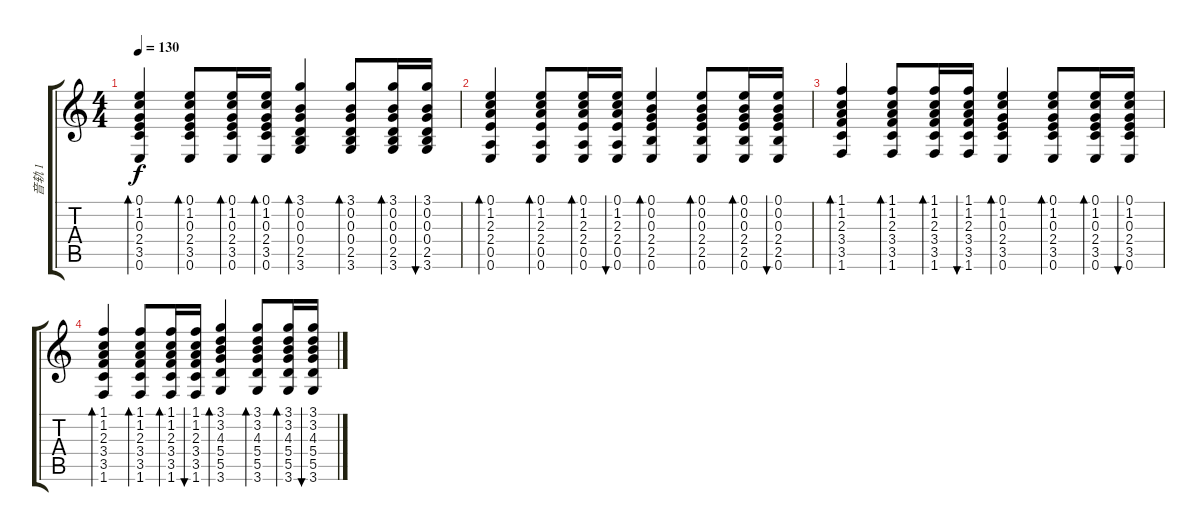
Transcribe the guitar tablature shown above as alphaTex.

\track ("音轨 1" "音轨 1") {instrument acousticguitarnylon}
\staff {score tabs}
\tuning (E4 B3 G3 D3 A2 E2) {hide}
\ts (4 4)
\tempo 130
\clef g2
\ks c
(0.1 1.2 0.3 2.4 3.5 0.6).4{bd 30 dy f instrument acousticguitarnylon} (0.1 1.2 0.3 2.4 3.5 0.6).8{bd 30} (0.1 1.2 0.3 2.4 3.5 0.6).16{bd 30} (0.1 1.2 0.3 2.4 3.5 0.6).16{bd 30} (3.1 0.2 0.3 0.4 2.5 3.6).4{bd 30} (3.1 0.2 0.3 0.4 2.5 3.6).8{bd 30} (3.1 0.2 0.3 0.4 2.5 3.6).16{bd 30} (3.1 0.2 0.3 0.4 2.5 3.6).16{bu 30} |
(0.1 1.2 2.3 2.4 0.5 0.6).4{bd 30} (0.1 1.2 2.3 2.4 0.5 0.6).8{bd 30} (0.1 1.2 2.3 2.4 0.5 0.6).16{bd 30} (0.1 1.2 2.3 2.4 0.5 0.6).16{bu 30} (0.1 0.2 0.3 2.4 2.5 0.6).4{bd 30} (0.1 0.2 0.3 2.4 2.5 0.6).8{bd 30} (0.1 0.2 0.3 2.4 2.5 0.6).16{bd 30} (0.1 0.2 0.3 2.4 2.5 0.6).16{bu 30} |
(1.1 1.2 2.3 3.4 3.5 1.6).4{bd 30} (1.1 1.2 2.3 3.4 3.5 1.6).8{bd 30} (1.1 1.2 2.3 3.4 3.5 1.6).16{bd 30} (1.1 1.2 2.3 3.4 3.5 1.6).16{bu 30} (0.1 1.2 0.3 2.4 3.5 0.6).4{bd 30} (0.1 1.2 0.3 2.4 3.5 0.6).8{bd 30} (0.1 1.2 0.3 2.4 3.5 0.6).16{bd 30} (0.1 1.2 0.3 2.4 3.5 0.6).16{bu 30} |
(1.1 1.2 2.3 3.4 3.5 1.6).4{bd 30} (1.1 1.2 2.3 3.4 3.5 1.6).8{bd 30} (1.1 1.2 2.3 3.4 3.5 1.6).16{bd 30} (1.1 1.2 2.3 3.4 3.5 1.6).16{bu 30} (3.1 3.2 4.3 5.4 5.5 3.6).4{bd 30} (3.1 3.2 4.3 5.4 5.5 3.6).8{bd 30} (3.1 3.2 4.3 5.4 5.5 3.6).16{bd 30} (3.1 3.2 4.3 5.4 5.5 3.6).16{bu 30}
